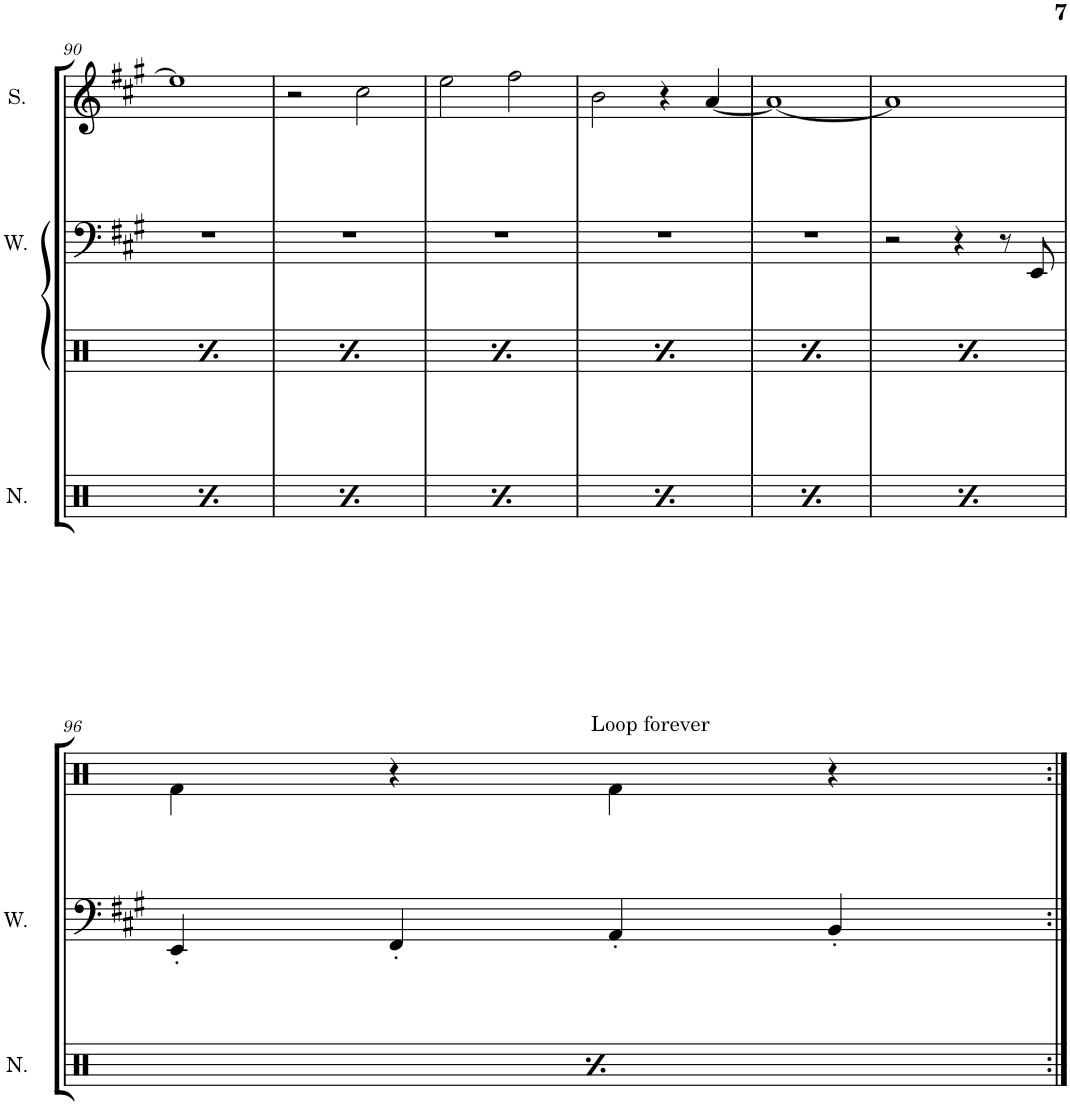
**kern	**kern	**kern	**kern
*part4	*part3	*part2	*part1
*staff4	*staff3	*staff2	*staff1
*I"Noise	*I"Saw Synthesizer	*I"Wave	*I"Square
*I'N.	*	*I'W.	*I'S.
!!LO:PB:g=z
*clefX	*clefF4	*clefF4	*clefG2
*k[]	*k[f#c#g#]	*k[f#c#g#]	*k[f#c#g#]
*M2/2	*M2/2	*M2/2	*M2/2
*met(c|)	*met(c|)	*met(c|)	*met(c|)
=90	=90	=90	=90
8Rgg^/L	1r	1r	1ee]
8Rgg/J	.	.	.
!LO:N:head=diamond	!	!	!
4Rdd/	.	.	.
8Rgg^/L	.	.	.
8Rgg/J	.	.	.
!LO:N:head=diamond	!	!	!
4Rdd/	.	.	.
=91	=91	=91	=91
8Rgg^/L	1r	1r	2r
8Rgg/J	.	.	.
!LO:N:head=diamond	!	!	!
4Rdd/	.	.	.
8Rgg^/L	.	.	2cc#\
8Rgg/J	.	.	.
!LO:N:head=diamond	!	!	!
4Rdd/	.	.	.
=92	=92	=92	=92
8Rgg^/L	1r	1r	2ee\
8Rgg/J	.	.	.
!LO:N:head=diamond	!	!	!
4Rdd/	.	.	.
8Rgg^/L	.	.	2ff#\
8Rgg/J	.	.	.
!LO:N:head=diamond	!	!	!
4Rdd/	.	.	.
=93	=93	=93	=93
8Rgg^/L	1r	1r	2b\
8Rgg/J	.	.	.
!LO:N:head=diamond	!	!	!
4Rdd/	.	.	.
8Rgg^/L	.	.	4r
8Rgg/J	.	.	.
!LO:N:head=diamond	!	!	!
4Rdd/	.	.	[4a/
=94	=94	=94	=94
8Rgg^/L	1r	1r	1a_
8Rgg/J	.	.	.
!LO:N:head=diamond	!	!	!
4Rdd/	.	.	.
8Rgg^/L	.	.	.
8Rgg/J	.	.	.
!LO:N:head=diamond	!	!	!
4Rdd/	.	.	.
=95	=95	=95	=95
8Rgg^/L	1r	2r	1a]
8Rgg/J	.	.	.
!LO:N:head=diamond	!	!	!
4Rdd/	.	.	.
8Rgg^/L	.	4r	.
8Rgg/J	.	.	.
!LO:N:head=diamond	!	!	!
4Rdd/	.	8r	.
.	.	8EE/	.
!!LO:LB:g=z
=96	=96	=96	=96
*	*	*	*^
8Rgg^/L	8EE	4EE'/	1r	2ryy
8Rgg/J	4EE'	.	.	.
!LO:N:head=diamond	!	!	!	!
4Rdd/	.	4FF#'/	.	.
.	4FF#'	.	.	.
!	!	!	!	!LO:TX:a:t=Loop forever
8Rgg^/L	.	4AA'/	.	2ryy
8Rgg/J	4AA'	.	.	.
!LO:N:head=diamond	!	!	!	!
4Rdd/	.	4BB'/	.	.
.	8BB	.	.	.
*	*	*	*v	*v
=:|!	=:|!	=:|!	=:|!
*-	*-	*-	*-
